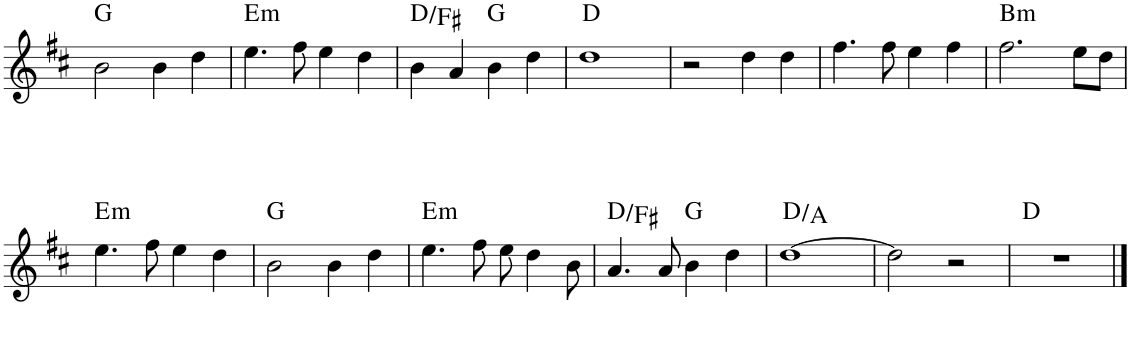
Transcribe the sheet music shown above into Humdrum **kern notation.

**kern	**harte
*part1	*part1
*staff1	*
*I"Piano	*
*I'Pno.	*
!!LO:PB:g=z
*clefG2	*
*k[f#c#]	*
*M4/4	*
=52	=52
2b\	G:maj
4b\	.
4dd\	.
=53	=53
!	!LO:H:kt=m
4.ee\	E:min
8ff#\	.
4ee\	.
4dd\	.
=54	=54
4b\	D:maj/3
4a/	.
4b\	G:maj
4dd\	.
=55	=55
1dd	D:maj
=56	=56
2r	.
4dd\	.
4dd\	.
=57	=57
4.ff#\	.
8ff#\	.
4ee\	.
4ff#\	.
=58	=58
!	!LO:H:kt=m
2.ff#\	B:min
8ee\L	.
8dd\J	.
!!LO:LB:g=z
=59	=59
!	!LO:H:kt=m
4.ee\	E:min
8ff#\	.
4ee\	.
4dd\	.
=60	=60
2b\	G:maj
4b\	.
4dd\	.
=61	=61
!	!LO:H:kt=m
4.ee\	E:min
8ff#\	.
8ee\	.
4dd\	.
8b\	.
=62	=62
4.a/	D:maj/3
8a/	.
4b\	G:maj
4dd\	.
=63	=63
[1dd	D:maj/5
=64	=64
2dd\]	.
2r	.
=65	=65
1r	D:maj
==	==
*-	*-
